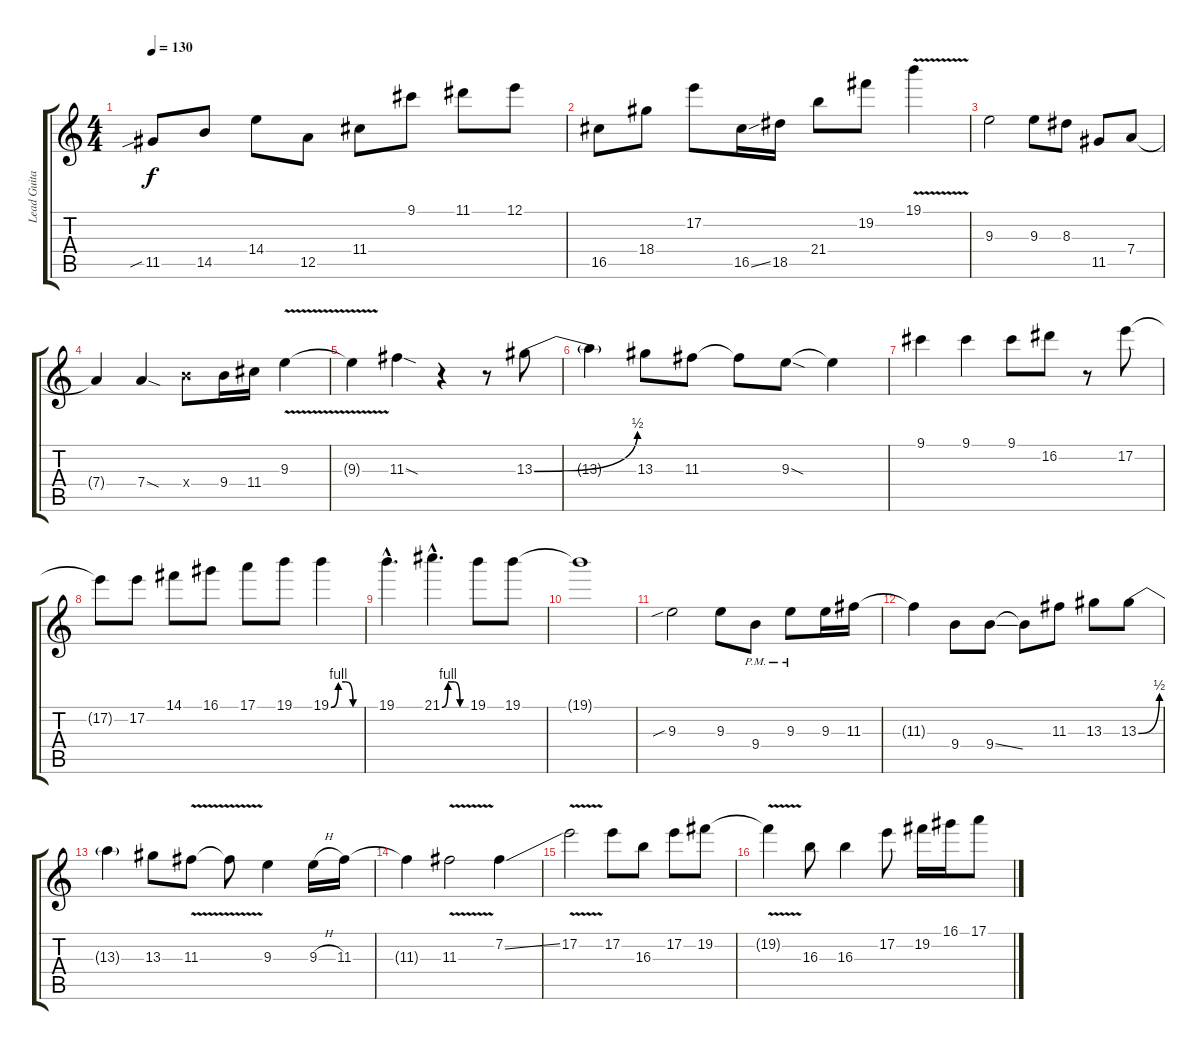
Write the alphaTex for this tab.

\track ("Lead Guitar" "Lead Guita") {instrument distortionguitar}
\staff {score tabs}
\tuning (E4 B3 G3 D3 A2 E2) {hide}
\ts (4 4)
\tempo 130
\clef g2
\ks c
11.5{sib}.8{dy f} 14.5.8 14.4.8 12.5.8 11.4.8 9.1.8 11.1.8 12.1.8 |
16.5.8 18.4.8 17.2.8 16.5{ss}.16 18.5.16 21.4.8 19.2.8 19.1{v}.4 |
9.3.2 9.3.8 8.3.8 11.5.8 7.4.8 |
7.4{t}.4 7.4{sod}.4 9.4{x}.8 9.4.16 11.4.16 9.3{v}.4 |
9.3{t}.4 11.3{sod}.4 r.4 r.8 13.3{be (bend 0 0 60 2)}.8 |
13.3{t}.4 13.3.8 11.3.8 11.3{t}.8 9.3{sod}.8 9.3{t}.4 |
9.1.4 9.1.4 9.1.8 16.2.8 r.8 17.2.8 |
17.2{t}.8 17.2.8 14.1.8 16.1.8 17.1.8 19.1.8 19.1{be (custom 0 0 15 4 30 4 45 0 60 0)}.4 |
19.1{hac}.4{d} 21.1{be (custom 0 0 15 4 30 4 45 0 60 0) hac}.4{d} 19.1.8 19.1.8 |
19.1{t}.1 |
9.3{sib}.2 9.3.8 9.4{pm}.8 9.3{pm}.8 9.3.16 11.3.16 |
11.3{t}.4 9.4.8 9.4{ss}.8 9.4{t}.8 11.3.8 13.3.8 13.3{be (bend 0 0 60 2)}.8 |
13.3{t}.4 13.3.8 11.3{v}.8 11.3{t}.8 9.3.4 9.3{h}.16 11.3.16 |
11.3{t}.4 11.3{v}.2 7.2{ss}.4 |
17.2{v}.2 17.2.8 16.3.8 17.2.8 19.2.8 |
19.2{v t}.4 16.3.8 16.3.4 17.2.8 19.2.16 16.1.16 17.1.8
